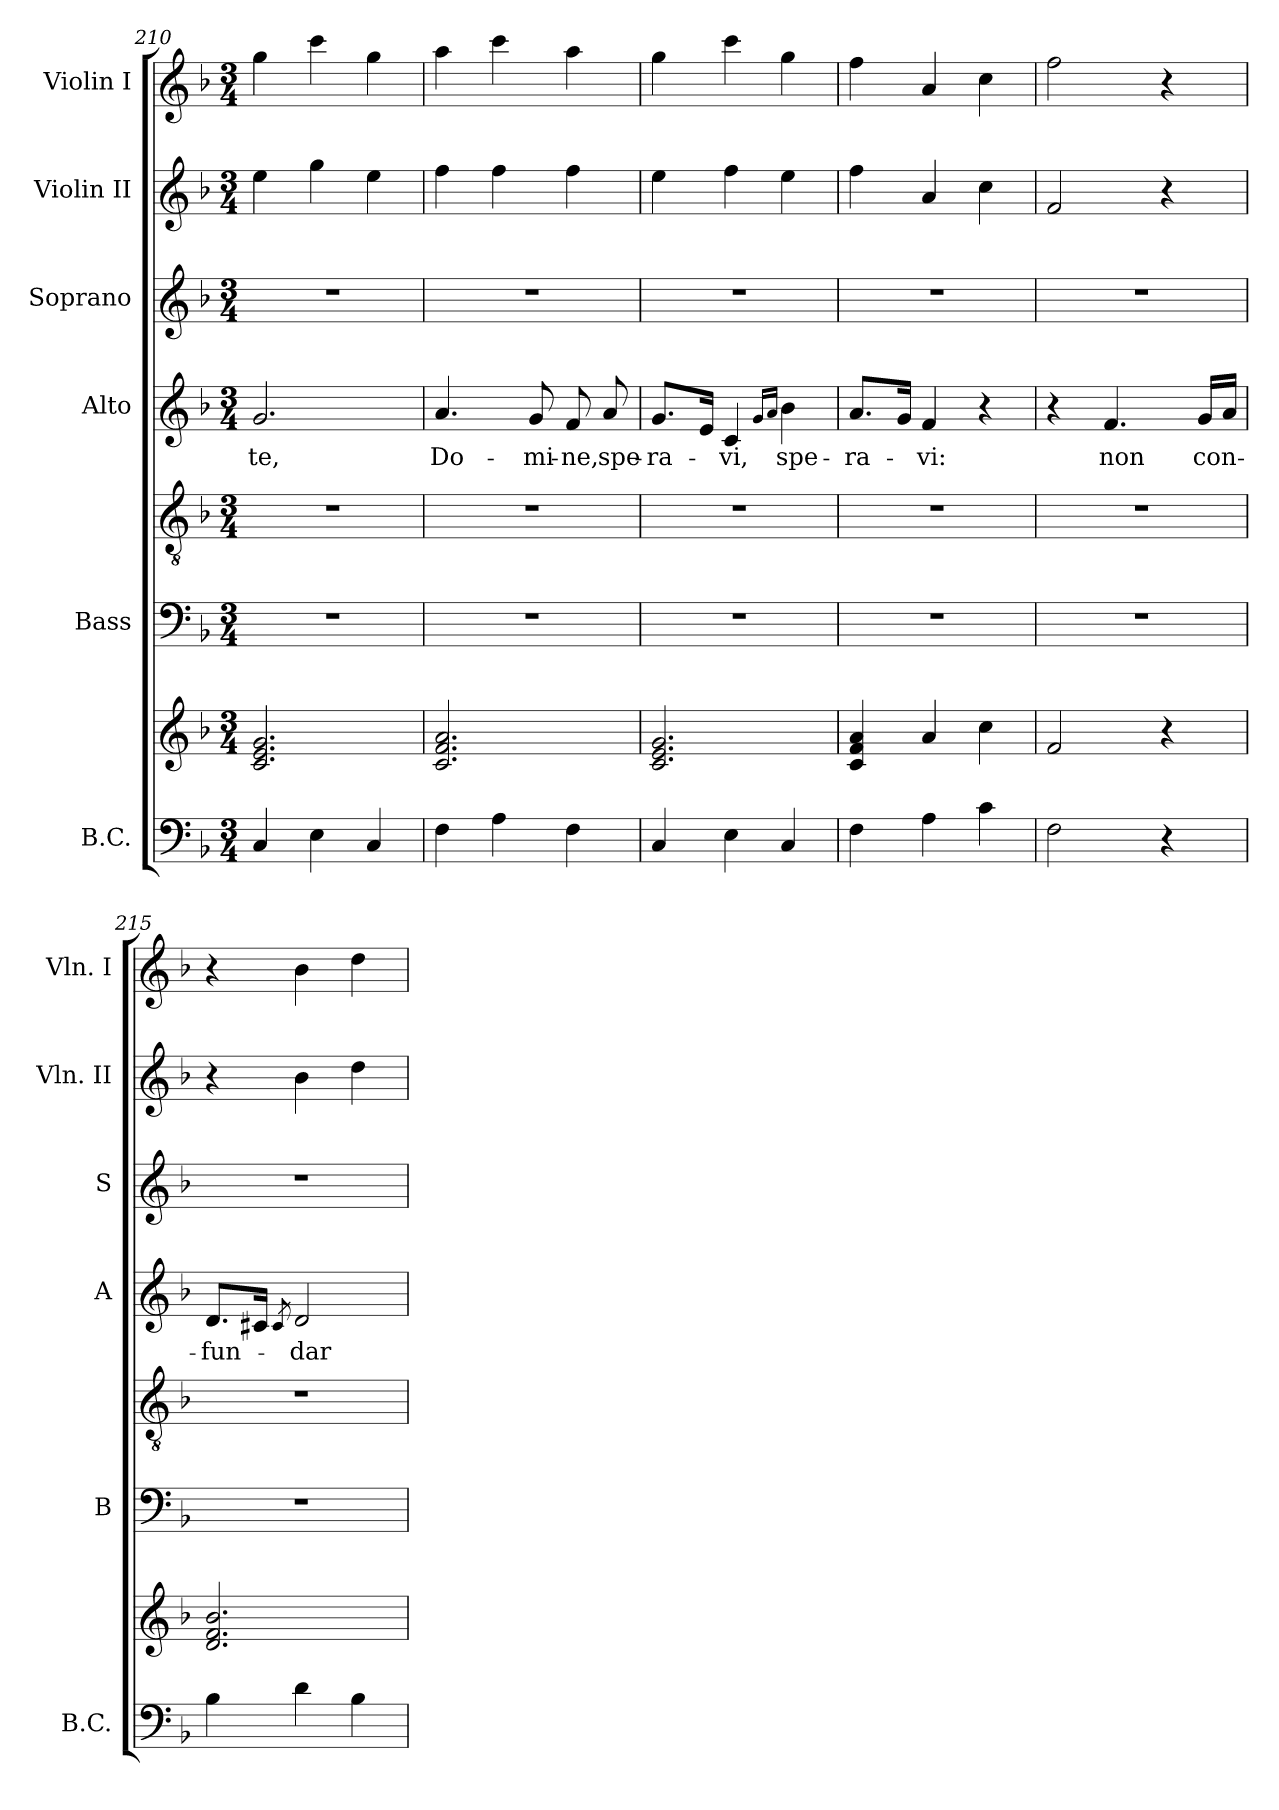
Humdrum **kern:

**kern	**kern	**kern	**kern	**kern	**text	**kern	**kern	**kern
*part7	*part7	*part6	*part5	*part4	*part4	*part3	*part2	*part1
*staff8	*staff7	*staff6	*staff5	*staff4	*staff4	*staff3	*staff2	*staff1
*I"B.C.	*	*I"Bass	*	*I"Alto	*	*I"Soprano	*I"Violin II	*I"Violin I
*I'B.C.	*	*I'B	*	*I'A	*	*I'S	*I'Vln. II	*I'Vln. I
*clefF4	*clefG2	*clefF4	*clefGv2	*clefG2	*	*clefG2	*clefG2	*clefG2
*k[b-]	*k[b-]	*k[b-]	*k[b-]	*k[b-]	*	*k[b-]	*k[b-]	*k[b-]
*F:	*F:	*F:	*F:	*F:	*	*F:	*F:	*F:
*M3/4	*M3/4	*M3/4	*M3/4	*M3/4	*	*M3/4	*M3/4	*M3/4
=210	=210	=210	=210	=210	=210	=210	=210	=210
!	!	!	!	!	!LO:LY:b	!	!	!
4C/	2.c/ 2.e/ 2.g/	2.r	2.r	2.g/	te,	2.r	4ee\	4gg\
4E\	.	.	.	.	.	.	4gg\	4ccc\
4C/	.	.	.	.	.	.	4ee\	4gg\
!!LO:PB:g=z
=211	=211	=211	=211	=211	=211	=211	=211	=211
!	!	!	!	!	!LO:LY:b	!	!	!
4F\	2.c/ 2.f/ 2.a/	2.r	2.r	4.a/	Do-	2.r	4ff\	4aa\
4A\	.	.	.	.	.	.	4ff\	4ccc\
!	!	!	!	!	!LO:LY:b	!	!	!
.	.	.	.	8g/	-mi-	.	.	.
!	!	!	!	!	!LO:LY:b	!	!	!
4F\	.	.	.	8f/	-ne,	.	4ff\	4aa\
!	!	!	!	!	!LO:LY:b	!	!	!
.	.	.	.	8a/	spe-	.	.	.
=212	=212	=212	=212	=212	=212	=212	=212	=212
!	!	!	!	!	!LO:LY:b	!	!	!
4C/	2.c/ 2.e/ 2.g/	2.r	2.r	8.g/L	-ra-	2.r	4ee\	4gg\
.	.	.	.	16e/Jk	.	.	.	.
!	!	!	!	!	!LO:LY:b	!	!	!
4E\	.	.	.	4c/	-vi,	.	4ff\	4ccc\
.	.	.	.	16qg/LL	.	.	.	.
.	.	.	.	16qa/JJ	.	.	.	.
!	!	!	!	!	!LO:LY:b	!	!	!
4C/	.	.	.	4b-\	spe-	.	4ee\	4gg\
=213	=213	=213	=213	=213	=213	=213	=213	=213
!	!	!	!	!	!LO:LY:b	!	!	!
4F\	4c/ 4f/ 4a/	2.r	2.r	8.a/L	-ra-	2.r	4ff\	4ff\
.	.	.	.	16g/Jk	.	.	.	.
!	!	!	!	!	!LO:LY:b	!	!	!
4A\	4a/	.	.	4f/	-vi:	.	4a/	4a/
4c\	4cc\	.	.	4r	.	.	4cc\	4cc\
=214	=214	=214	=214	=214	=214	=214	=214	=214
2F\	2f/	2.r	2.r	4r	.	2.r	2f/	2ff\
!	!	!	!	!	!LO:LY:b	!	!	!
.	.	.	.	4.f/	non	.	.	.
4r	4r	.	.	.	.	.	4r	4r
!	!	!	!	!	!LO:LY:b	!	!	!
.	.	.	.	16g/LL	con-	.	.	.
.	.	.	.	16a/JJ	.	.	.	.
=215	=215	=215	=215	=215	=215	=215	=215	=215
!	!	!	!	!	!LO:LY:b	!	!	!
4B-\	2.d/ 2.f/ 2.b-/	2.r	2.r	8.d/L	-fun-	2.r	4r	4r
.	.	.	.	16c#X/Jk	.	.	.	.
.	.	.	.	8qc#/	.	.	.	.
!	!	!	!	!	!LO:LY:b	!	!	!
4d\	.	.	.	2d/	-dar	.	4b-\	4b-\
4B-\	.	.	.	.	.	.	4dd\	4dd\
=	=	=	=	=	=	=	=	=
*-	*-	*-	*-	*-	*-	*-	*-	*-
